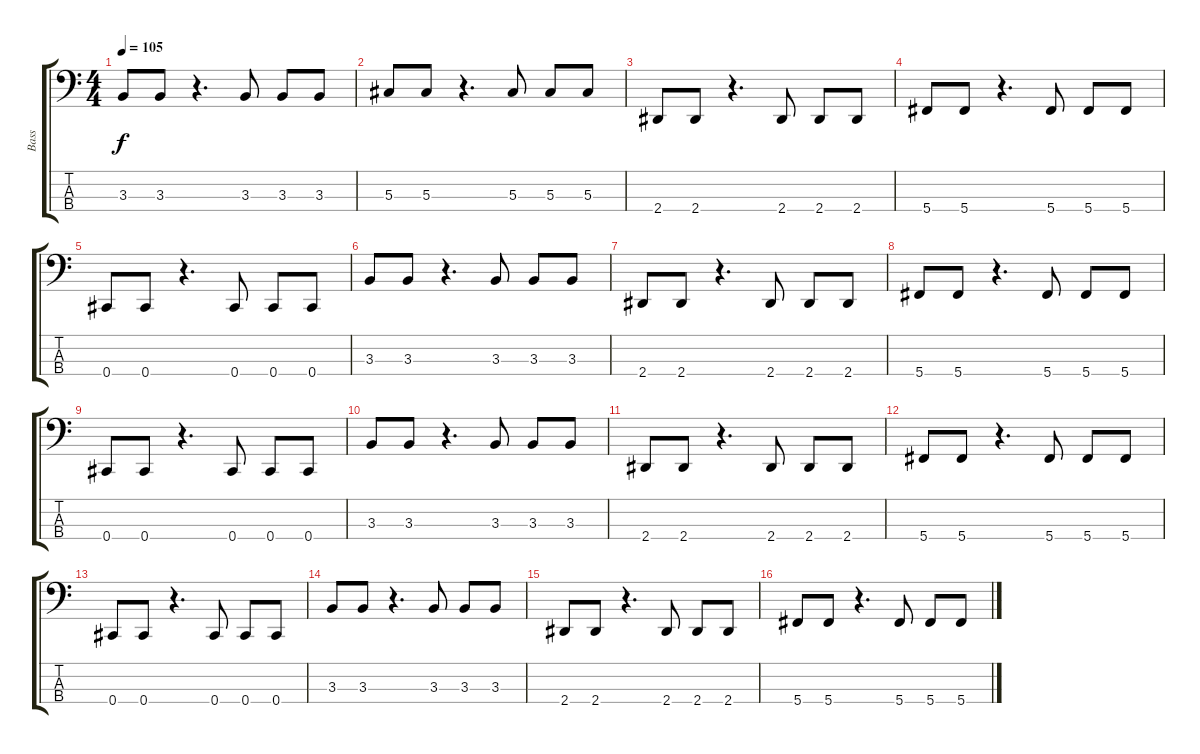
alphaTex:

\track ("Bass" "Bass") {instrument electricbassfinger}
\staff {score tabs}
\tuning (Gb2 Db2 Ab1 Db1) {hide}
\ts (4 4)
\tempo 105
\clef f4
\ks c
3.3.8{dy f} 3.3.8 r.4{d} 3.3.8 3.3.8 3.3.8 |
5.3.8 5.3.8 r.4{d} 5.3.8 5.3.8 5.3.8 |
2.4.8 2.4.8 r.4{d} 2.4.8 2.4.8 2.4.8 |
5.4.8 5.4.8 r.4{d} 5.4.8 5.4.8 5.4.8 |
0.4.8 0.4.8 r.4{d} 0.4.8 0.4.8 0.4.8 |
3.3.8 3.3.8 r.4{d} 3.3.8 3.3.8 3.3.8 |
2.4.8 2.4.8 r.4{d} 2.4.8 2.4.8 2.4.8 |
5.4.8 5.4.8 r.4{d} 5.4.8 5.4.8 5.4.8 |
0.4.8 0.4.8 r.4{d} 0.4.8 0.4.8 0.4.8 |
3.3.8 3.3.8 r.4{d} 3.3.8 3.3.8 3.3.8 |
2.4.8 2.4.8 r.4{d} 2.4.8 2.4.8 2.4.8 |
5.4.8 5.4.8 r.4{d} 5.4.8 5.4.8 5.4.8 |
0.4.8 0.4.8 r.4{d} 0.4.8 0.4.8 0.4.8 |
3.3.8 3.3.8 r.4{d} 3.3.8 3.3.8 3.3.8 |
2.4.8 2.4.8 r.4{d} 2.4.8 2.4.8 2.4.8 |
5.4.8 5.4.8 r.4{d} 5.4.8 5.4.8 5.4.8
